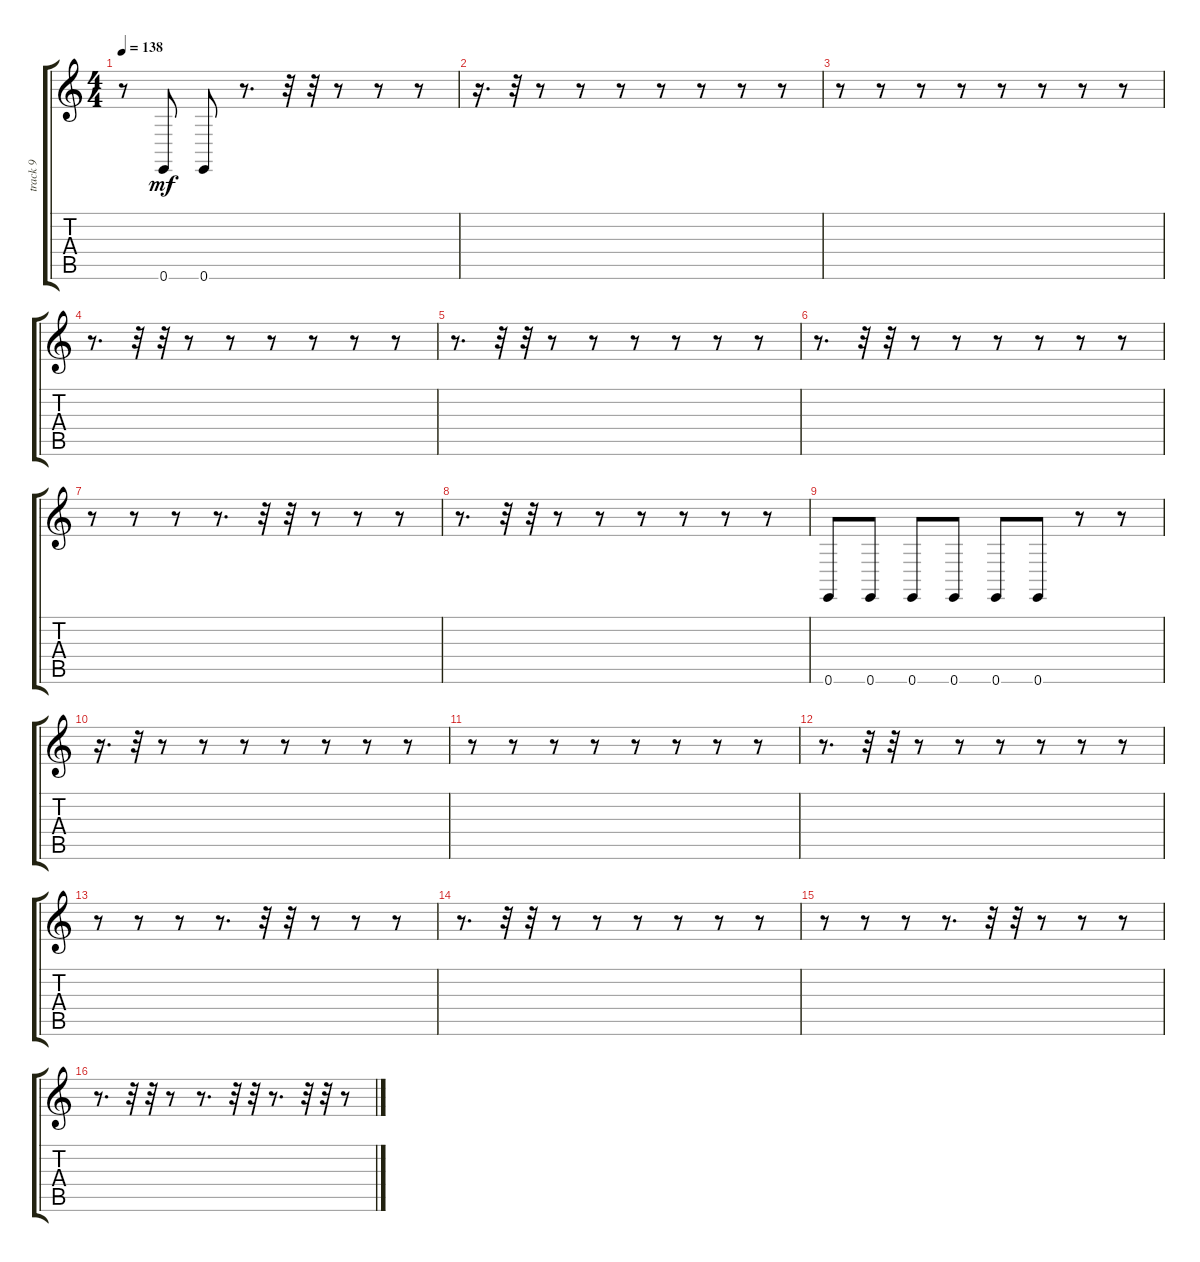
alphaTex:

\track ("track 9 " "track 9 ") {instrument drawbarorgan}
\staff {score tabs}
\tuning (E4 B3 G3 D3 A2 E2) {hide}
\ts (4 4)
\tempo 138
\clef g2
\ks c
r.8{dy f} 0.6.8{dy mf} 0.6.8 r.8{d} r.32 r.32 r.8 r.8 r.8 |
r.16{d} r.32 r.8 r.8 r.8 r.8 r.8 r.8 r.8 |
r.8 r.8 r.8 r.8 r.8 r.8 r.8 r.8 |
r.8{d} r.32 r.32 r.8 r.8 r.8 r.8 r.8 r.8 |
r.8{d} r.32 r.32 r.8 r.8 r.8 r.8 r.8 r.8 |
r.8{d} r.32 r.32 r.8 r.8 r.8 r.8 r.8 r.8 |
r.8 r.8 r.8 r.8{d} r.32 r.32 r.8 r.8 r.8 |
r.8{d} r.32 r.32 r.8 r.8 r.8 r.8 r.8 r.8 |
0.6.8 0.6.8 0.6.8 0.6.8 0.6.8 0.6.8 r.8 r.8 |
r.16{d} r.32 r.8 r.8 r.8 r.8 r.8 r.8 r.8 |
r.8 r.8 r.8 r.8 r.8 r.8 r.8 r.8 |
r.8{d} r.32 r.32 r.8 r.8 r.8 r.8 r.8 r.8 |
r.8 r.8 r.8 r.8{d} r.32 r.32 r.8 r.8 r.8 |
r.8{d} r.32 r.32 r.8 r.8 r.8 r.8 r.8 r.8 |
r.8 r.8 r.8 r.8{d} r.32 r.32 r.8 r.8 r.8 |
r.8{d} r.32 r.32 r.8 r.8{d} r.32 r.32 r.8{d} r.32 r.32 r.8
